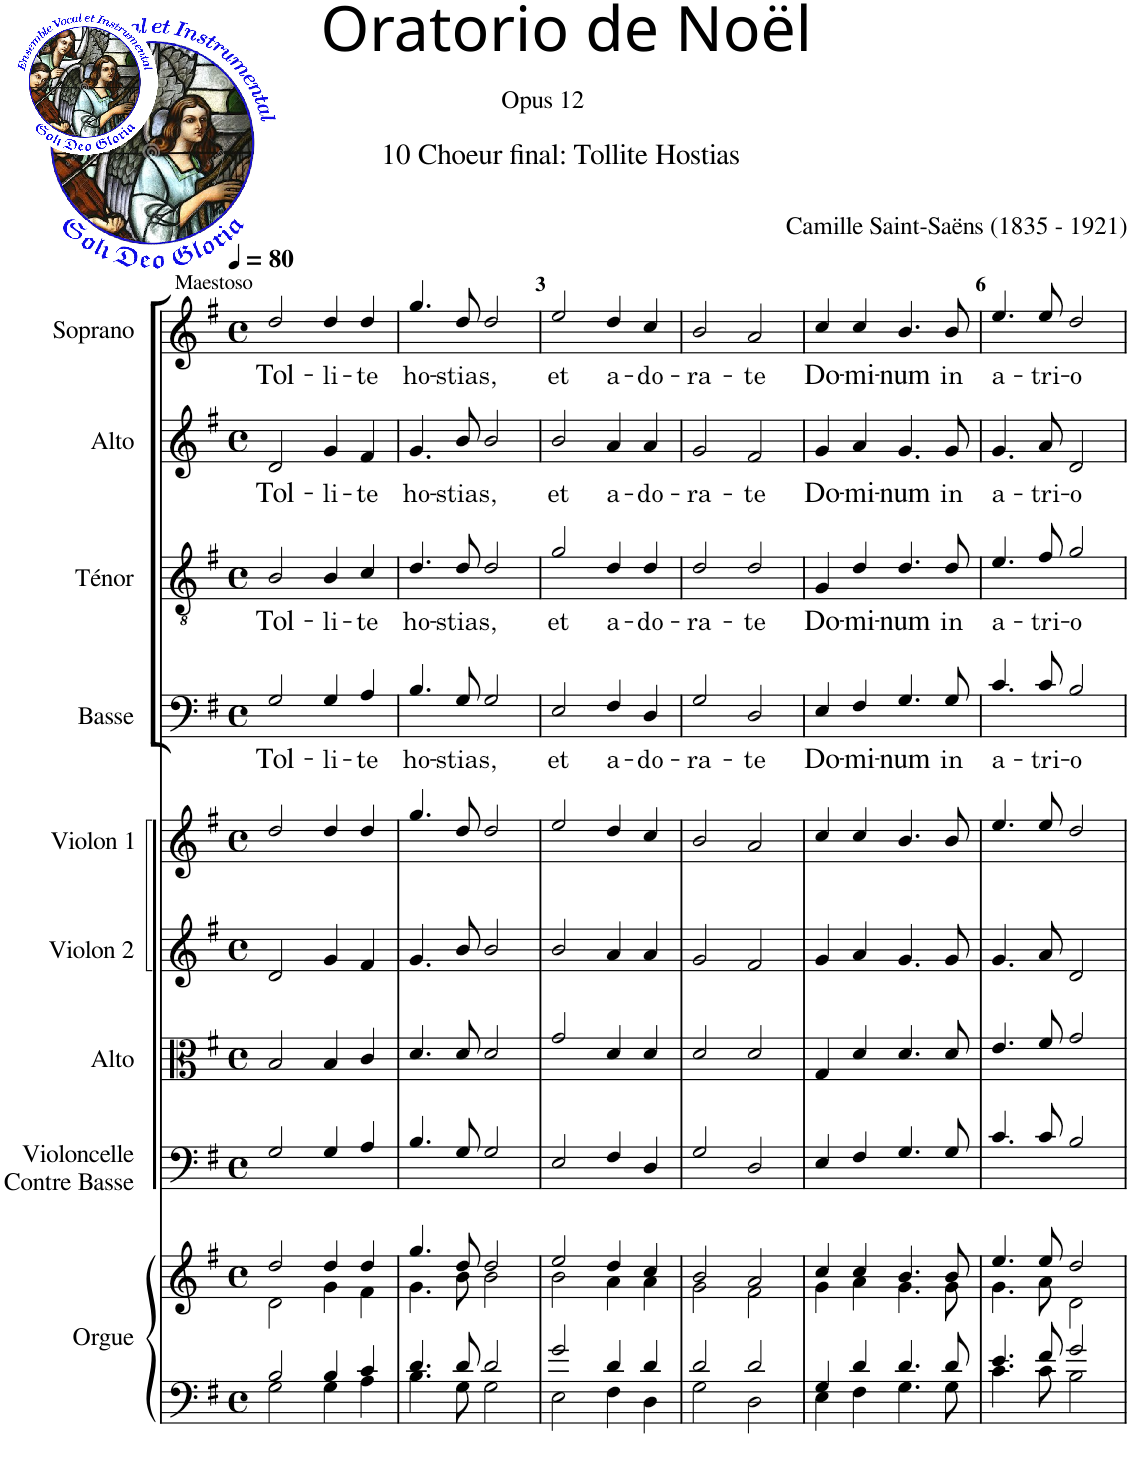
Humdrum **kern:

**kern	**kern	**kern	**kern	**kern	**kern	**kern	**text	**kern	**text	**kern	**text	**kern	**text
*part9	*part9	*part8	*part7	*part6	*part5	*part4	*part4	*part3	*part3	*part2	*part2	*part1	*part1
*staff10	*staff9	*staff8	*staff7	*staff6	*staff5	*staff4	*staff4	*staff3	*staff3	*staff2	*staff2	*staff1	*staff1
*I"Orgue	*	*I"Violoncelle Contre Basse	*I"Alto	*I"Violon 2	*I"Violon 1	*I"Basse	*	*I"Ténor	*	*I"Alto	*	*I"Soprano	*
*I'Org.	*	*I'Vlc CB	*I'Alt.	*I'Vln. 2	*I'Vln.1	*I'B.	*	*I'T.	*	*I'A.	*	*I'S.	*
*clefF4	*clefG2	*clefF4	*clefC3	*clefG2	*clefG2	*clefF4	*	*clefGv2	*	*clefG2	*	*clefG2	*
*k[f#]	*k[f#]	*k[f#]	*k[f#]	*k[f#]	*k[f#]	*k[f#]	*	*k[f#]	*	*k[f#]	*	*k[f#]	*
*G:	*G:	*G:	*G:	*G:	*G:	*G:	*	*G:	*	*G:	*	*G:	*
*M4/4	*M4/4	*M4/4	*M4/4	*M4/4	*M4/4	*M4/4	*	*M4/4	*	*M4/4	*	*M4/4	*
*met(c)	*met(c)	*met(c)	*met(c)	*met(c)	*met(c)	*met(c)	*	*met(c)	*	*met(c)	*	*met(c)	*
*MM80	*MM80	*MM80	*MM80	*MM80	*MM80	*MM80	*	*MM80	*	*MM80	*	*MM80	*
=1	=1	=1	=1	=1	=1	=1	=1	=1	=1	=1	=1	=1	=1
*^	*^	*	*	*	*	*	*	*	*	*	*	*	*
!	!	!	!	!	!	!	!	!	!	!	!	!	!	!LO:TX:a:t=Maestoso	!
!	!	!	!	!	!	!	!	!	!LO:LY:b	!	!LO:LY:b	!	!LO:LY:b	!	!LO:LY:b
2B/	2G\	2dd/	2d\	2G/	2B/	2d/	2dd/	2G/	Tol-	2B/	Tol-	2d/	Tol-	2dd/	Tol-
!	!	!	!	!	!	!	!	!	!LO:LY:b	!	!LO:LY:b	!	!LO:LY:b	!	!LO:LY:b
4B/	4G\	4dd/	4g\	4G/	4B/	4g/	4dd/	4G/	-li-	4B/	-li-	4g/	-li-	4dd/	-li-
!	!	!	!	!	!	!	!	!	!LO:LY:b	!	!LO:LY:b	!	!LO:LY:b	!	!LO:LY:b
4c/	4A\	4dd/	4f#\	4A/	4c/	4f#/	4dd/	4A/	-te	4c/	-te	4f#/	-te	4dd/	-te
=2	=2	=2	=2	=2	=2	=2	=2	=2	=2	=2	=2	=2	=2	=2	=2
!	!	!	!	!	!	!	!	!	!LO:LY:b	!	!LO:LY:b	!	!LO:LY:b	!	!LO:LY:b
4.d/	4.B\	4.gg/	4.g\	4.B/	4.d/	4.g/	4.gg/	4.B/	ho-	4.d/	ho-	4.g/	ho-	4.gg/	ho-
!	!	!	!	!	!	!	!	!	!LO:LY:b	!	!LO:LY:b	!	!LO:LY:b	!	!LO:LY:b
8d/	8G\	8dd/	8b\	8G/	8d/	8b/	8dd/	8G/	-stias,	8d/	-stias,	8b/	-stias,	8dd/	-stias,
2d/	2G\	2dd/	2b\	2G/	2d/	2b/	2dd/	2G/	.	2d/	.	2b/	.	2dd/	.
=3	=3	=3	=3	=3	=3	=3	=3	=3	=3	=3	=3	=3	=3	=3	=3
!	!	!	!	!	!	!	!	!	!LO:LY:b	!	!LO:LY:b	!	!LO:LY:b	!	!LO:LY:b
2g/	2E\	2ee/	2b\	2E/	2g/	2b/	2ee/	2E/	et	2g/	et	2b/	et	2ee/	et
!	!	!	!	!	!	!	!	!	!LO:LY:b	!	!LO:LY:b	!	!LO:LY:b	!	!LO:LY:b
4d/	4F#\	4dd/	4a\	4F#/	4d/	4a/	4dd/	4F#/	a-	4d/	a-	4a/	a-	4dd/	a-
!	!	!	!	!	!	!	!	!	!LO:LY:b	!	!LO:LY:b	!	!LO:LY:b	!	!LO:LY:b
4d/	4D\	4cc/	4a\	4D/	4d/	4a/	4cc/	4D/	-do-	4d/	-do-	4a/	-do-	4cc/	-do-
=4	=4	=4	=4	=4	=4	=4	=4	=4	=4	=4	=4	=4	=4	=4	=4
!	!	!	!	!	!	!	!	!	!LO:LY:b	!	!LO:LY:b	!	!LO:LY:b	!	!LO:LY:b
2d/	2G\	2b/	2g\	2G/	2d/	2g/	2b/	2G/	-ra-	2d/	-ra-	2g/	-ra-	2b/	-ra-
!	!	!	!	!	!	!	!	!	!LO:LY:b	!	!LO:LY:b	!	!LO:LY:b	!	!LO:LY:b
2d/	2D\	2a/	2f#\	2D/	2d/	2f#/	2a/	2D/	-te	2d/	-te	2f#/	-te	2a/	-te
=5	=5	=5	=5	=5	=5	=5	=5	=5	=5	=5	=5	=5	=5	=5	=5
!	!	!	!	!	!	!	!	!	!LO:LY:b	!	!LO:LY:b	!	!LO:LY:b	!	!LO:LY:b
4G/	4E\	4cc/	4g\	4E/	4G/	4g/	4cc/	4E/	Do-	4G/	Do-	4g/	Do-	4cc/	Do-
!	!	!	!	!	!	!	!	!	!LO:LY:b	!	!LO:LY:b	!	!LO:LY:b	!	!LO:LY:b
4d/	4F#\	4cc/	4a\	4F#/	4d/	4a/	4cc/	4F#/	-mi-	4d/	-mi-	4a/	-mi-	4cc/	-mi-
!	!	!	!	!	!	!	!	!	!LO:LY:b	!	!LO:LY:b	!	!LO:LY:b	!	!LO:LY:b
4.d/	4.G\	4.b/	4.g\	4.G/	4.d/	4.g/	4.b/	4.G/	-num	4.d/	-num	4.g/	-num	4.b/	-num
!	!	!	!	!	!	!	!	!	!LO:LY:b	!	!LO:LY:b	!	!LO:LY:b	!	!LO:LY:b
8d/	8G\	8b/	8g\	8G/	8d/	8g/	8b/	8G/	in	8d/	in	8g/	in	8b/	in
=6	=6	=6	=6	=6	=6	=6	=6	=6	=6	=6	=6	=6	=6	=6	=6
!	!	!	!	!	!	!	!	!	!LO:LY:b	!	!LO:LY:b	!	!LO:LY:b	!	!LO:LY:b
4.e/	4.c\	4.ee/	4.g\	4.c/	4.e/	4.g/	4.ee/	4.c/	a-	4.e/	a-	4.g/	a-	4.ee/	a-
!	!	!	!	!	!	!	!	!	!LO:LY:b	!	!LO:LY:b	!	!LO:LY:b	!	!LO:LY:b
8f#/	8c\	8ee/	8a\	8c/	8f#/	8a/	8ee/	8c/	-tri-	8f#/	-tri-	8a/	-tri-	8ee/	-tri-
!	!	!	!	!	!	!	!	!	!LO:LY:b	!	!LO:LY:b	!	!LO:LY:b	!	!LO:LY:b
2g/	2B\	2dd/	2d\	2B/	2g/	2d/	2dd/	2B/	-o	2g/	-o	2d/	-o	2dd/	-o
*v	*v	*	*	*	*	*	*	*	*	*	*	*	*	*	*
*	*v	*v	*	*	*	*	*	*	*	*	*	*	*	*
=	=	=	=	=	=	=	=	=	=	=	=	=	=
*-	*-	*-	*-	*-	*-	*-	*-	*-	*-	*-	*-	*-	*-
